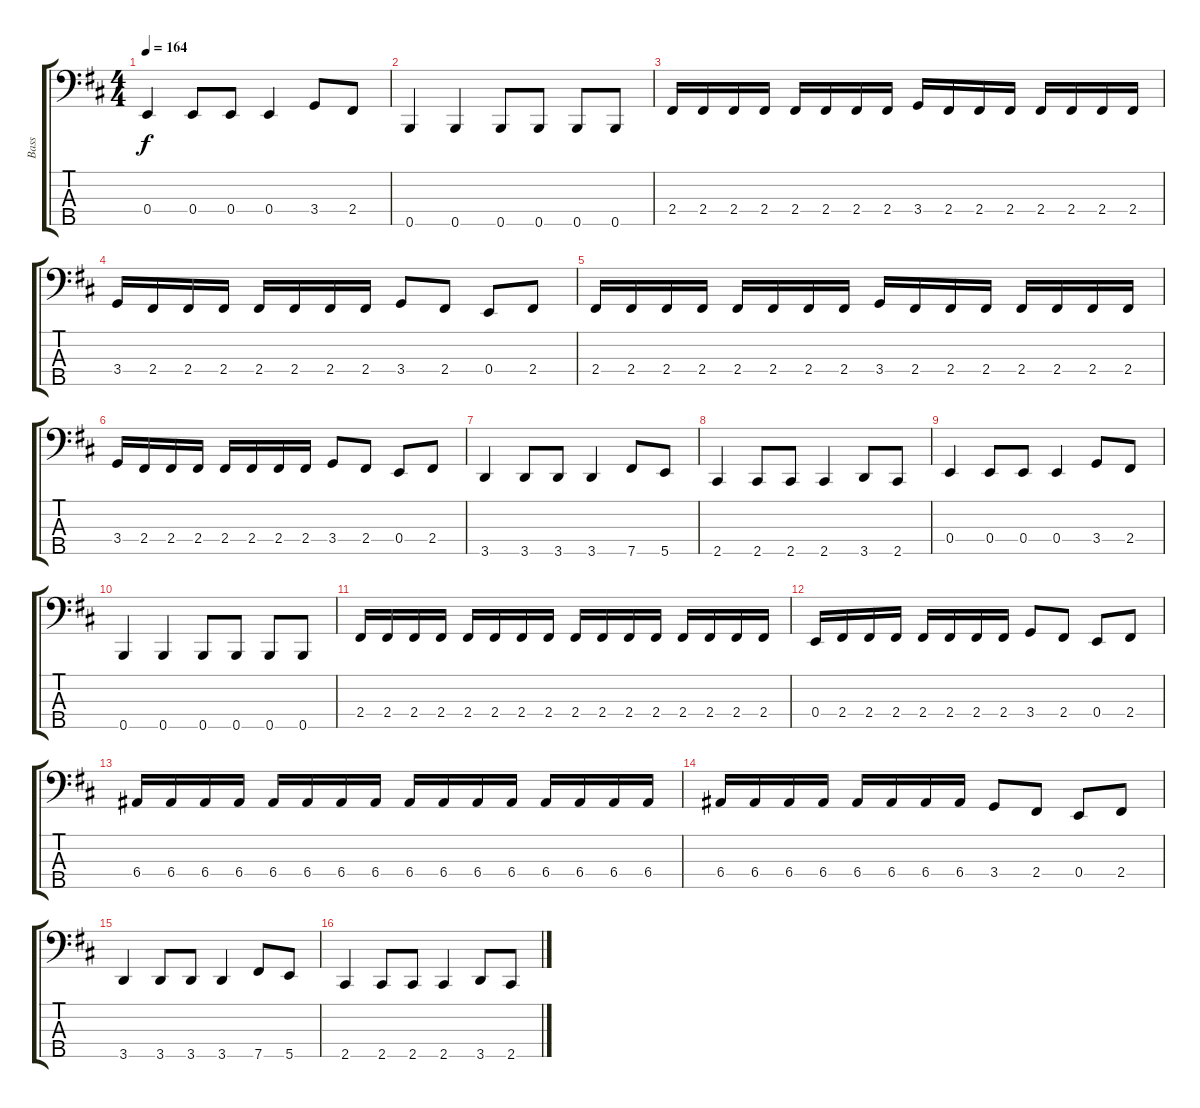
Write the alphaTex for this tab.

\track ("Bass" "Bass") {instrument electricbasspick}
\staff {score tabs}
\tuning (Gb2 D2 A1 E1 B0) {hide}
\ts (4 4)
\tempo 164
\clef f4
\ks bminor
0.4.4{dy f} 0.4.8 0.4.8 0.4.4 3.4.8 2.4.8 |
0.5.4 0.5.4 0.5.8 0.5.8 0.5.8 0.5.8 |
2.4.16 2.4.16 2.4.16 2.4.16 2.4.16 2.4.16 2.4.16 2.4.16 3.4.16 2.4.16 2.4.16 2.4.16 2.4.16 2.4.16 2.4.16 2.4.16 |
3.4.16 2.4.16 2.4.16 2.4.16 2.4.16 2.4.16 2.4.16 2.4.16 3.4.8 2.4.8 0.4.8 2.4.8 |
2.4.16 2.4.16 2.4.16 2.4.16 2.4.16 2.4.16 2.4.16 2.4.16 3.4.16 2.4.16 2.4.16 2.4.16 2.4.16 2.4.16 2.4.16 2.4.16 |
3.4.16 2.4.16 2.4.16 2.4.16 2.4.16 2.4.16 2.4.16 2.4.16 3.4.8 2.4.8 0.4.8 2.4.8 |
3.5.4 3.5.8 3.5.8 3.5.4 7.5.8 5.5.8 |
2.5.4 2.5.8 2.5.8 2.5.4 3.5.8 2.5.8 |
0.4.4 0.4.8 0.4.8 0.4.4 3.4.8 2.4.8 |
0.5.4 0.5.4 0.5.8 0.5.8 0.5.8 0.5.8 |
2.4.16 2.4.16 2.4.16 2.4.16 2.4.16 2.4.16 2.4.16 2.4.16 2.4.16 2.4.16 2.4.16 2.4.16 2.4.16 2.4.16 2.4.16 2.4.16 |
0.4.16 2.4.16 2.4.16 2.4.16 2.4.16 2.4.16 2.4.16 2.4.16 3.4.8 2.4.8 0.4.8 2.4.8 |
6.4.16 6.4.16 6.4.16 6.4.16 6.4.16 6.4.16 6.4.16 6.4.16 6.4.16 6.4.16 6.4.16 6.4.16 6.4.16 6.4.16 6.4.16 6.4.16 |
6.4.16 6.4.16 6.4.16 6.4.16 6.4.16 6.4.16 6.4.16 6.4.16 3.4.8 2.4.8 0.4.8 2.4.8 |
3.5.4 3.5.8 3.5.8 3.5.4 7.5.8 5.5.8 |
2.5.4 2.5.8 2.5.8 2.5.4 3.5.8 2.5.8
